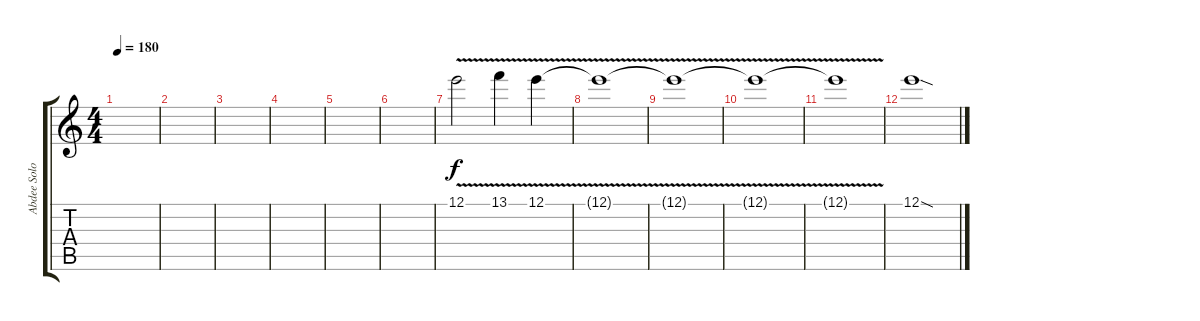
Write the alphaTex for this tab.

\track ("Abdee Solo" "Abdee Solo") {instrument overdrivenguitar}
\staff {score tabs}
\tuning (E4 B3 G3 D3 A2 E2) {hide}
\ts (4 4)
\tempo 180
\clef g2
\ks c
|
|
|
|
|
|
12.1{v}.2 13.1{v}.4 12.1{v}.4 |
12.1{t}.1 |
12.1{v t}.1 |
12.1{v t}.1 |
12.1{v t}.1 |
12.1{sod}.1
